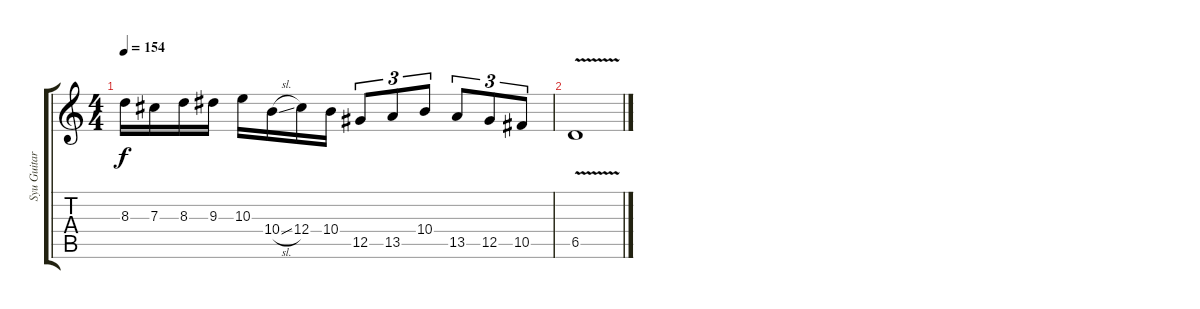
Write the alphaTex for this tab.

\track ("Syu Guitar Solo" "Syu Guitar") {instrument distortionguitar}
\staff {score tabs}
\tuning (Eb4 Bb3 Gb3 Db3 Ab2 Eb2) {hide}
\ts (4 4)
\tempo 154
\clef g2
\ks c
8.3.16{dy f} 7.3.16 8.3.16 9.3.16 10.3.16 10.4{sl}.16 12.4.16 10.4.16 12.5.8{tu (3 2)} 13.5.8{tu (3 2)} 10.4.8{tu (3 2)} 13.5.8{tu (3 2)} 12.5.8{tu (3 2)} 10.5.8{tu (3 2)} |
6.5{v}.1
